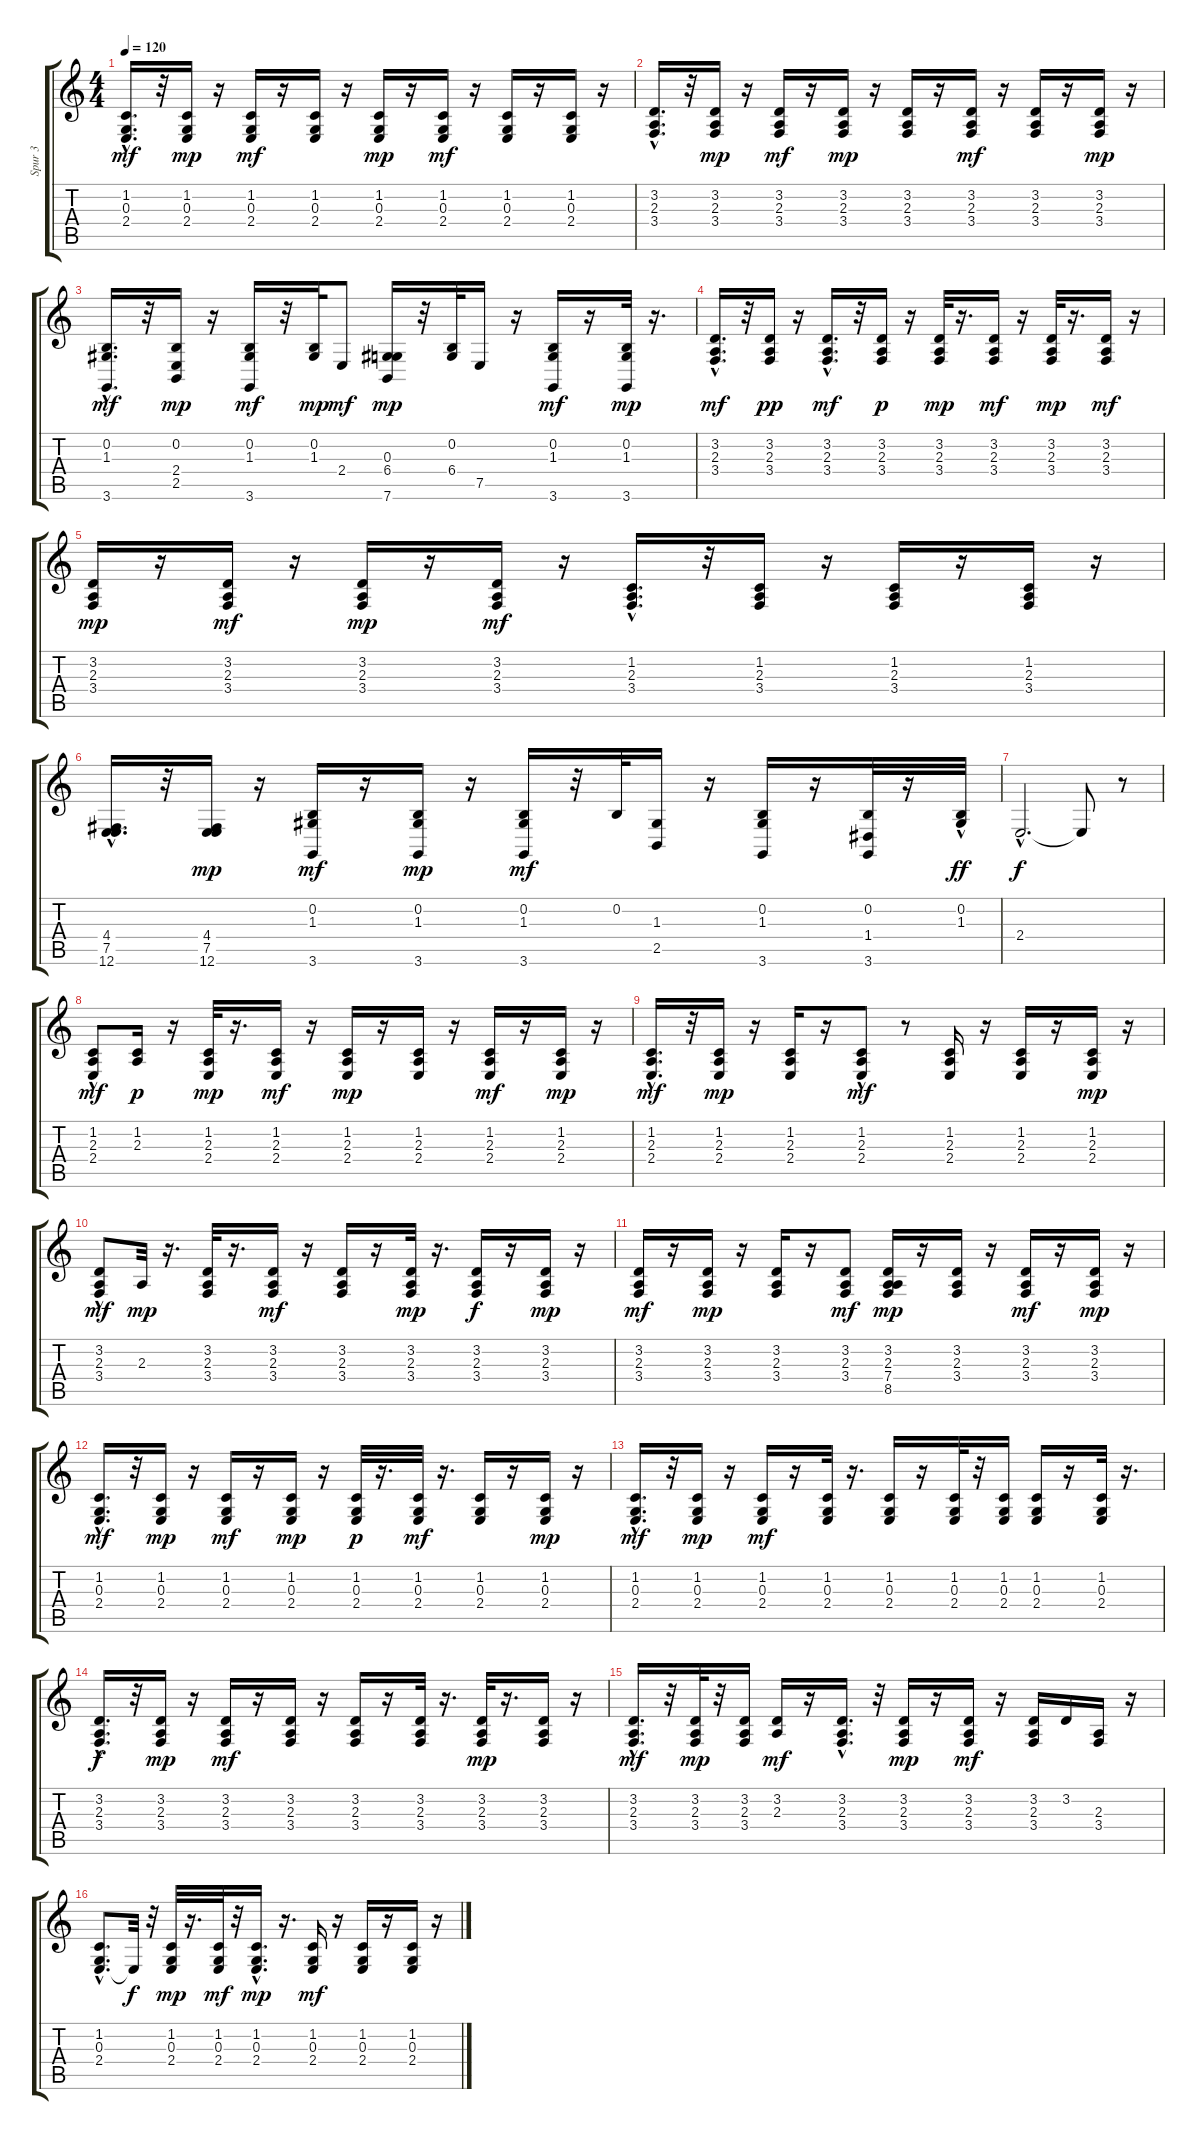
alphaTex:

\track ("Spur 3" "Spur 3") {instrument honkytonkpiano}
\staff {score tabs}
\tuning (E4 B3 G3 D3 A2 E2) {hide}
\ts (4 4)
\tempo 120
\clef g2
\ks c
(1.2 0.3 2.4{hac}).16{d dy mf} r.32 (1.2 0.3 2.4).16{dy mp} r.16 (1.2 0.3 2.4).16{dy mf} r.16 (1.2 0.3 2.4).16 r.16 (1.2 0.3 2.4).16{dy mp} r.16 (1.2 0.3 2.4).16{dy mf} r.16 (1.2 0.3 2.4).16 r.16 (1.2 0.3 2.4).16 r.16 |
(3.2 2.3{hac} 3.4{hac}).16{d} r.32 (3.2 2.3 3.4).16{dy mp} r.16 (3.2 2.3 3.4).16{dy mf} r.16 (3.2 2.3 3.4).16{dy mp} r.16 (3.2 2.3 3.4).16 r.16 (3.2 2.3 3.4).16{dy mf} r.16 (3.2 2.3 3.4).16 r.16 (3.2 2.3 3.4).16{dy mp} r.16 |
(0.2{hac} 1.3{hac} 3.6{hac}).16{d dy mf} r.32 (0.2 2.4 2.5).16{dy mp} r.16 (0.2 1.3 3.6).16{dy mf} r.32 (0.2 1.3).32{dy mp} 2.4.8{dy mf} (0.3 6.4 7.6).16{dy mp} r.32 (0.2 6.4).32 7.5.16 r.16 (0.2 1.3 3.6).16{dy mf} r.16 (0.2 1.3 3.6).32{dy mp} r.16{d} |
(3.2 2.3 3.4{hac}).16{d dy mf} r.32 (3.2 2.3 3.4).16{dy pp} r.16 (3.2 2.3 3.4{hac}).16{d dy mf} r.32 (3.2 2.3 3.4).16{dy p} r.16 (3.2 2.3 3.4).32{dy mp} r.16{d} (3.2 2.3 3.4).16{dy mf} r.16 (3.2 2.3 3.4).32{dy mp} r.16{d} (3.2 2.3 3.4).16{dy mf} r.16 |
(3.2 2.3 3.4).16{dy mp} r.16 (3.2 2.3 3.4).16{dy mf} r.16 (3.2 2.3 3.4).16{dy mp} r.16 (3.2 2.3 3.4).16{dy mf} r.16 (1.2{hac} 2.3 3.4{hac}).16{d} r.32 (1.2 2.3 3.4).16 r.16 (1.2 2.3 3.4).16 r.16 (1.2 2.3 3.4).16 r.16 |
(4.4{hac} 7.5{hac} 12.6{hac}).16{d} r.32 (4.4 7.5 12.6).16{dy mp} r.16 (0.2 1.3 3.6).16{dy mf} r.16 (0.2 1.3 3.6).16{dy mp} r.16 (0.2 1.3 3.6).16{dy mf} r.32 0.2.32 (1.3 2.5).16 r.16 (0.2 1.3 3.6).16 r.16 (0.2 1.4 3.6).32 r.16 (0.2{hac} 1.3{hac}).32{dy ff} |
2.4{hac}.2{d dy f} 2.4{t}.8 r.8 |
(1.2 2.3 2.4{hac}).8{dy mf} (1.2 2.3).16{dy p} r.16 (1.2 2.3 2.4).32{dy mp} r.16{d} (1.2 2.3 2.4).16{dy mf} r.16 (1.2 2.3 2.4).16{dy mp} r.16 (1.2 2.3 2.4).16 r.16 (1.2 2.3 2.4).16{dy mf} r.16 (1.2 2.3 2.4).16{dy mp} r.16 |
(1.2{hac} 2.3{hac} 2.4{hac}).16{d dy mf} r.32 (1.2 2.3 2.4).16{dy mp} r.16 (1.2 2.3 2.4).16 r.16 (1.2 2.3{hac} 2.4{hac}).8{dy mf} r.8 (1.2 2.3 2.4).16 r.16 (1.2 2.3 2.4).16 r.16 (1.2 2.3 2.4).16{dy mp} r.16 |
(3.2{hac} 2.3{hac} 3.4{hac}).8{dy mf} 2.3.32{dy mp} r.16{d} (3.2 2.3 3.4).32 r.16{d} (3.2 2.3 3.4).16{dy mf} r.16 (3.2 2.3 3.4).16 r.16 (3.2 2.3 3.4).32{dy mp} r.16{d} (3.2 2.3 3.4).16{dy f} r.16 (3.2 2.3 3.4).16{dy mp} r.16 |
(3.2 2.3 3.4).16{dy mf} r.16 (3.2 2.3 3.4).16{dy mp} r.16 (3.2 2.3 3.4).16 r.16 (3.2 2.3 3.4).8{dy mf} (3.2 2.3 7.4 8.5).16{dy mp} r.16 (3.2 2.3 3.4).16 r.16 (3.2 2.3 3.4).16{dy mf} r.16 (3.2 2.3 3.4).16{dy mp} r.16 |
(1.2{hac} 0.3{hac} 2.4{hac}).16{d dy mf} r.32 (1.2 0.3 2.4).16{dy mp} r.16 (1.2 0.3 2.4).16{dy mf} r.16 (1.2 0.3 2.4).16{dy mp} r.16 (1.2 0.3 2.4).32{dy p} r.16{d} (1.2 0.3 2.4).32{dy mf} r.16{d} (1.2 0.3 2.4).16 r.16 (1.2 0.3 2.4).16{dy mp} r.16 |
(1.2 0.3 2.4{hac}).16{d dy mf} r.32 (1.2 0.3 2.4).16{dy mp} r.16 (1.2 0.3 2.4).16{dy mf} r.16 (1.2 0.3 2.4).32 r.16{d} (1.2 0.3 2.4).16 r.16 (1.2 0.3 2.4).32 r.32 (1.2 0.3 2.4).16 (1.2 0.3 2.4).16 r.16 (1.2 0.3 2.4).32 r.16{d} |
(3.2{hac} 2.3{hac} 3.4{hac}).16{d dy f} r.32 (3.2 2.3 3.4).16{dy mp} r.16 (3.2 2.3 3.4).16{dy mf} r.16 (3.2 2.3 3.4).16 r.16 (3.2 2.3 3.4).16 r.16 (3.2 2.3 3.4).32 r.16{d} (3.2 2.3 3.4).32{dy mp} r.16{d} (3.2 2.3 3.4).16 r.16 |
(3.2{hac} 2.3{hac} 3.4).16{d dy mf} r.32 (3.2 2.3 3.4).32{dy mp} r.32 (3.2 2.3 3.4).16 (3.2 2.3).16{dy mf} r.16 (3.2{hac} 2.3 3.4{hac}).16{d} r.32 (3.2 2.3 3.4).16{dy mp} r.16 (3.2 2.3 3.4).16{dy mf} r.16 (3.2 2.3 3.4).16 3.2.16 (2.3 3.4).16 r.16 |
(1.2{hac} 0.3{hac} 2.4{hac}).8{d} 2.4{t}.32{dy f} r.32 (1.2 0.3 2.4).32{dy mp} r.16{d} (1.2 0.3 2.4).32{dy mf} r.32 (1.2{hac} 0.3{hac} 2.4{hac}).16{d dy mp} r.16{d} (1.2 0.3 2.4).16{dy mf} r.16 (1.2 0.3 2.4).16 r.16 (1.2 0.3 2.4).16 r.16
